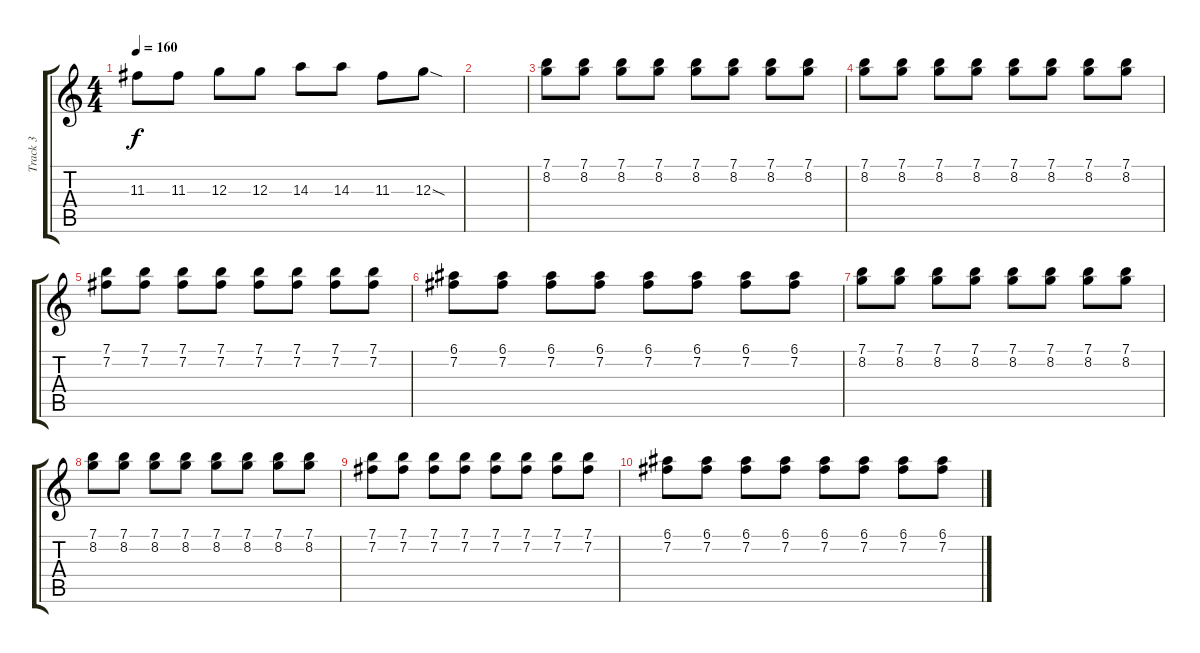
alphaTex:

\track ("Track 3" "Track 3") {instrument electricguitarclean}
\staff {score tabs}
\tuning (E4 B3 G3 D3 A2 E2) {hide}
\ts (4 4)
\tempo 160
\clef g2
\ks c
11.3.8{dy f} 11.3.8 12.3.8 12.3.8 14.3.8 14.3.8 11.3.8 12.3{sod}.8 |
|
(7.1 8.2).8 (7.1 8.2).8 (7.1 8.2).8 (7.1 8.2).8 (7.1 8.2).8 (7.1 8.2).8 (7.1 8.2).8 (7.1 8.2).8 |
(7.1 8.2).8 (7.1 8.2).8 (7.1 8.2).8 (7.1 8.2).8 (7.1 8.2).8 (7.1 8.2).8 (7.1 8.2).8 (7.1 8.2).8 |
(7.1 7.2).8 (7.1 7.2).8 (7.1 7.2).8 (7.1 7.2).8 (7.1 7.2).8 (7.1 7.2).8 (7.1 7.2).8 (7.1 7.2).8 |
(6.1 7.2).8 (6.1 7.2).8 (6.1 7.2).8 (6.1 7.2).8 (6.1 7.2).8 (6.1 7.2).8 (6.1 7.2).8 (6.1 7.2).8 |
(7.1 8.2).8 (7.1 8.2).8 (7.1 8.2).8 (7.1 8.2).8 (7.1 8.2).8 (7.1 8.2).8 (7.1 8.2).8 (7.1 8.2).8 |
(7.1 8.2).8 (7.1 8.2).8 (7.1 8.2).8 (7.1 8.2).8 (7.1 8.2).8 (7.1 8.2).8 (7.1 8.2).8 (7.1 8.2).8 |
(7.1 7.2).8 (7.1 7.2).8 (7.1 7.2).8 (7.1 7.2).8 (7.1 7.2).8 (7.1 7.2).8 (7.1 7.2).8 (7.1 7.2).8 |
(6.1 7.2).8 (6.1 7.2).8 (6.1 7.2).8 (6.1 7.2).8 (6.1 7.2).8 (6.1 7.2).8 (6.1 7.2).8 (6.1 7.2).8
